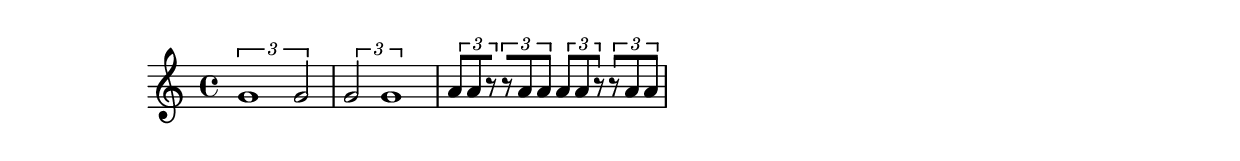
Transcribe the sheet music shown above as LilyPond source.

\version "2.21.0"

\header {
  texidoc = "Tuplet brackets should align to visible or transparent
stems only. For stemless notes or rests they should span the whole
note width."
}

\relative {
  \override TupletBracket.bracket-visibility = ##t
  \override TupletBracket.shorten-pair = #'(0 . 0)

  \tuplet 3/2 1 { g'1 g2 g g1 }

  \tuplet 3/2 4 { a8[ a r] r[ a a] }
  \override Stem.stemlet-length = #1
  \tuplet 3/2 4 { a[ a r] r[ a a] }
}